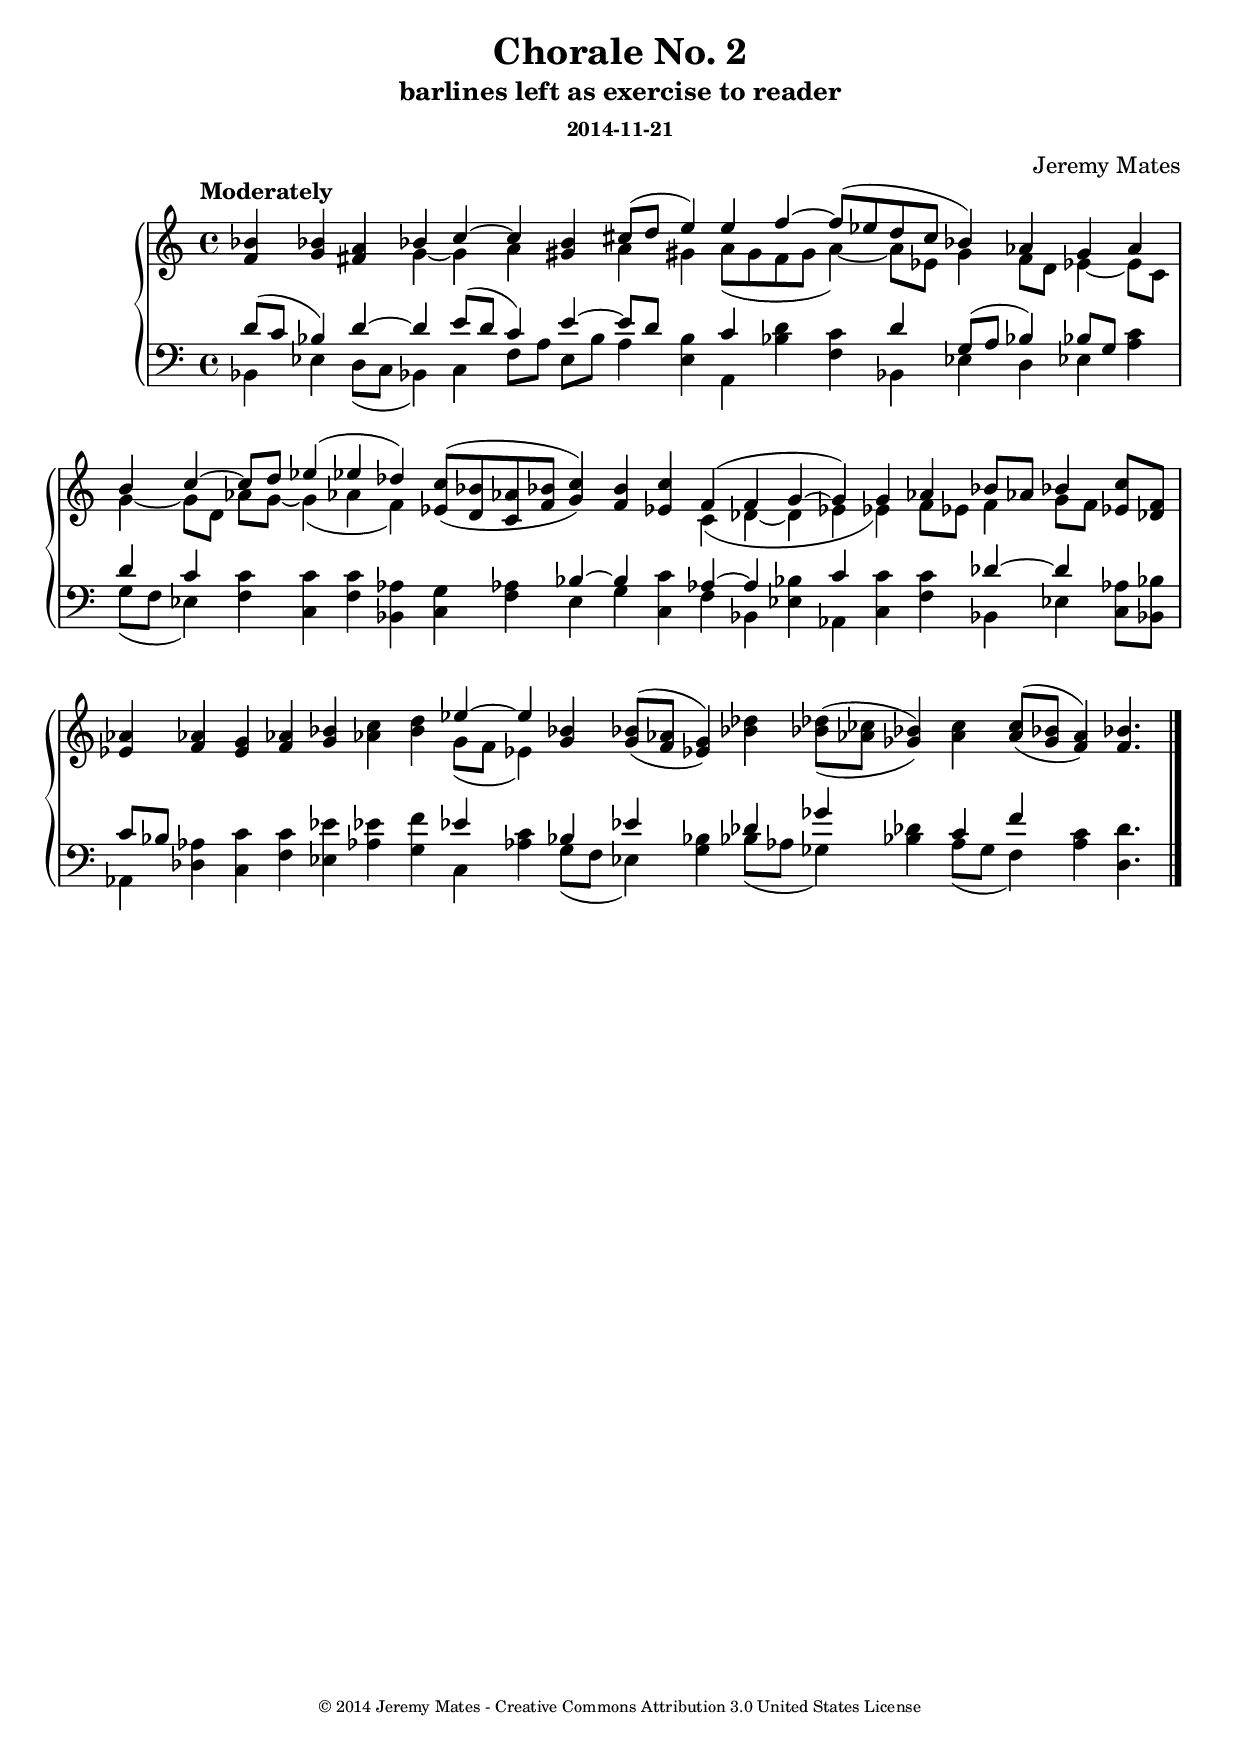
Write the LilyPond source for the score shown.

%%%%%%%%%%%%%%%%%%%%%%%%%%%%%%%%%%%%%%%%%%%%%%%%%%%%%%%%%%%%%%%%%%%%%%%%%%%%%%
%                                                                            %
% LilyPond engraving system - http://www.lilypond.org/                       %
%                                                                            %

\version "2.18.2"
\include "articulate.ly"

\header {
  title       = "Chorale No. 2"
  subtitle    = "barlines left as exercise to reader"
  subsubtitle = "2014-11-21"
  composer    = "Jeremy Mates"
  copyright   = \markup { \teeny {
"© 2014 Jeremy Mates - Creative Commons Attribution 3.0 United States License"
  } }
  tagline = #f
}

tempoandetc = {
  \set Score.tempoHideNote = ##t
  \tempo "Moderately" 4=84

  \key c \major               % lies! but every note is literal

  \cadenzaOn
}

%                                                                            %
%%%%%%%%%%%%%%%%%%%%%%%%%%%%%%%%%%%%%%%%%%%%%%%%%%%%%%%%%%%%%%%%%%%%%%%%%%%%%%
%                                                                            %

sopa = \relative a' {
  bes4 bes a bes
  c4~ c b cis8[( d]
  e4) e f~ f8[( ees
  d8 c] bes4) aes g
  a4
    \bar "|" \break

    b4 c~ c8[ d]
  ees4( ees des) c8[^( bes
  aes8 bes] c4) b c
  f,4( f g~ g)
  g4 aes bes8[ aes] bes4
  c8[ f,]
    \bar "|" \break

    aes4 aes g
  aes4 bes c d
  ees4~ ees bes bes8[^( aes]
  g4) des' des8[^( ces] bes4)
  c4 c8[^( bes] a4) bes4.
    \bar "|."
}

altoa = \relative d' {
  f4 g fis g~
  g4 a gis a
  gis4 a8[( g f g] a4~)
  a8[ ees] g4 f8[ d] ees4~
  ees8[ c]
    \bar "|" \break

    g'4~ g8[ d] aes'8[ g~]
  g4( aes f) ees8[_( d
  c8 f] g4) f ees
  c4( des~ des ees
  ees4) f8[ ees] f4 g8[ f]
  ees8[ des]
    \bar "|" \break

    ees4 f e
  f4 g aes b
  g8[( f] ees4) g g8[_( f]
  ees4) bes' bes8[_( aes] ges4)
  a4 a8[_( g] f4) f4.
    \bar "|."
}

tenora = \relative b {
  d8[( c] bes4) d~ d
  e8[( d] c4) e4~ e8[ d]
  b4 c d c
  d4 g,8[( a] bes4) bes8[ g]
  c4
    \bar "|" \break

    d4 c c
  c4 c aes g
  aes4 bes~ bes c
  aes4~ aes bes c
  c4 c des~ des
  aes8[ bes]
    \bar "|" \break

    c8[ bes] aes4 c
  c4 ees ees f
  ees4 c bes ees
  bes4 des ges des
  c4 f c d4.
    \bar "|."
}

bassa = \relative c {
  bes4 ees d8[( c] bes4)
  c4 f8[ a] e[ b'] a4
  e4 a, bes' f
  bes,4 ees d ees
  a4
    \bar "|" \break

    g8[( f] ees4) f
  c4 f bes, c
  f4 e g c,
  f4 bes, ees aes,
  c4 f bes, ees
  c8[ bes]
    \bar "|" \break

    aes4 des c
  f4 ees aes g
  c,4 aes' g8[_( f] ees4)
  g4 bes8[_( aes] ges4) bes
  a8[_( g] f4) a d,4.
    \bar "|."
}

%                                                                            %
%%%%%%%%%%%%%%%%%%%%%%%%%%%%%%%%%%%%%%%%%%%%%%%%%%%%%%%%%%%%%%%%%%%%%%%%%%%%%%
%                                                                            %
% SCORE                                                                      %
%                                                                            %

ssop = {
  \tempoandetc
  \sopa
}

salto = {
  \tempoandetc
  \altoa
}

stenor = {
  \tempoandetc
  \tenora
}

sbass = {
  \tempoandetc
  \bassa
}

%                                                                            %
%%%%%%%%%%%%%%%%%%%%%%%%%%%%%%%%%%%%%%%%%%%%%%%%%%%%%%%%%%%%%%%%%%%%%%%%%%%%%%
%                                                                            %
% MIDI                                                                       %
%                                                                            %

msop = { \articulate {
  \tempoandetc
  \sopa
} }

malto = { \articulate {
  \tempoandetc
  \altoa
} }

mtenor = { \articulate {
  \tempoandetc
  \tenora
} }

mbass = { \articulate {
  \tempoandetc
  \bassa
} }

%                                                                            %
%%%%%%%%%%%%%%%%%%%%%%%%%%%%%%%%%%%%%%%%%%%%%%%%%%%%%%%%%%%%%%%%%%%%%%%%%%%%%%
%                                                                            %

\score {
  \new PianoStaff <<
    \new Staff <<
      \accidentalStyle "forget"
      \clef treble

      \set Staff.printPartCombineTexts = ##f
      \partcombine
      << \ssop    >>
      << \salto   >>
    >>
    \new Staff <<
      \accidentalStyle "forget"
      \clef bass

      \set Staff.printPartCombineTexts = ##f
      \partcombine
      << \stenor >>
      << \sbass  >>
    >>
  >>
  \layout { }
}

\score {
  \new Staff <<
    \set Score.midiChannelMapping = #'staff
    \new Staff << \msop   >>
    \new Staff << \malto  >>
    \new Staff << \mbass  >>
    \new Staff << \mtenor >>
  >>
  \midi { }
}

%                                                                            %
%%%%%%%%%%%%%%%%%%%%%%%%%%%%%%%%%%%%%%%%%%%%%%%%%%%%%%%%%%%%%%%%%%%%%%%%%%%%%%
